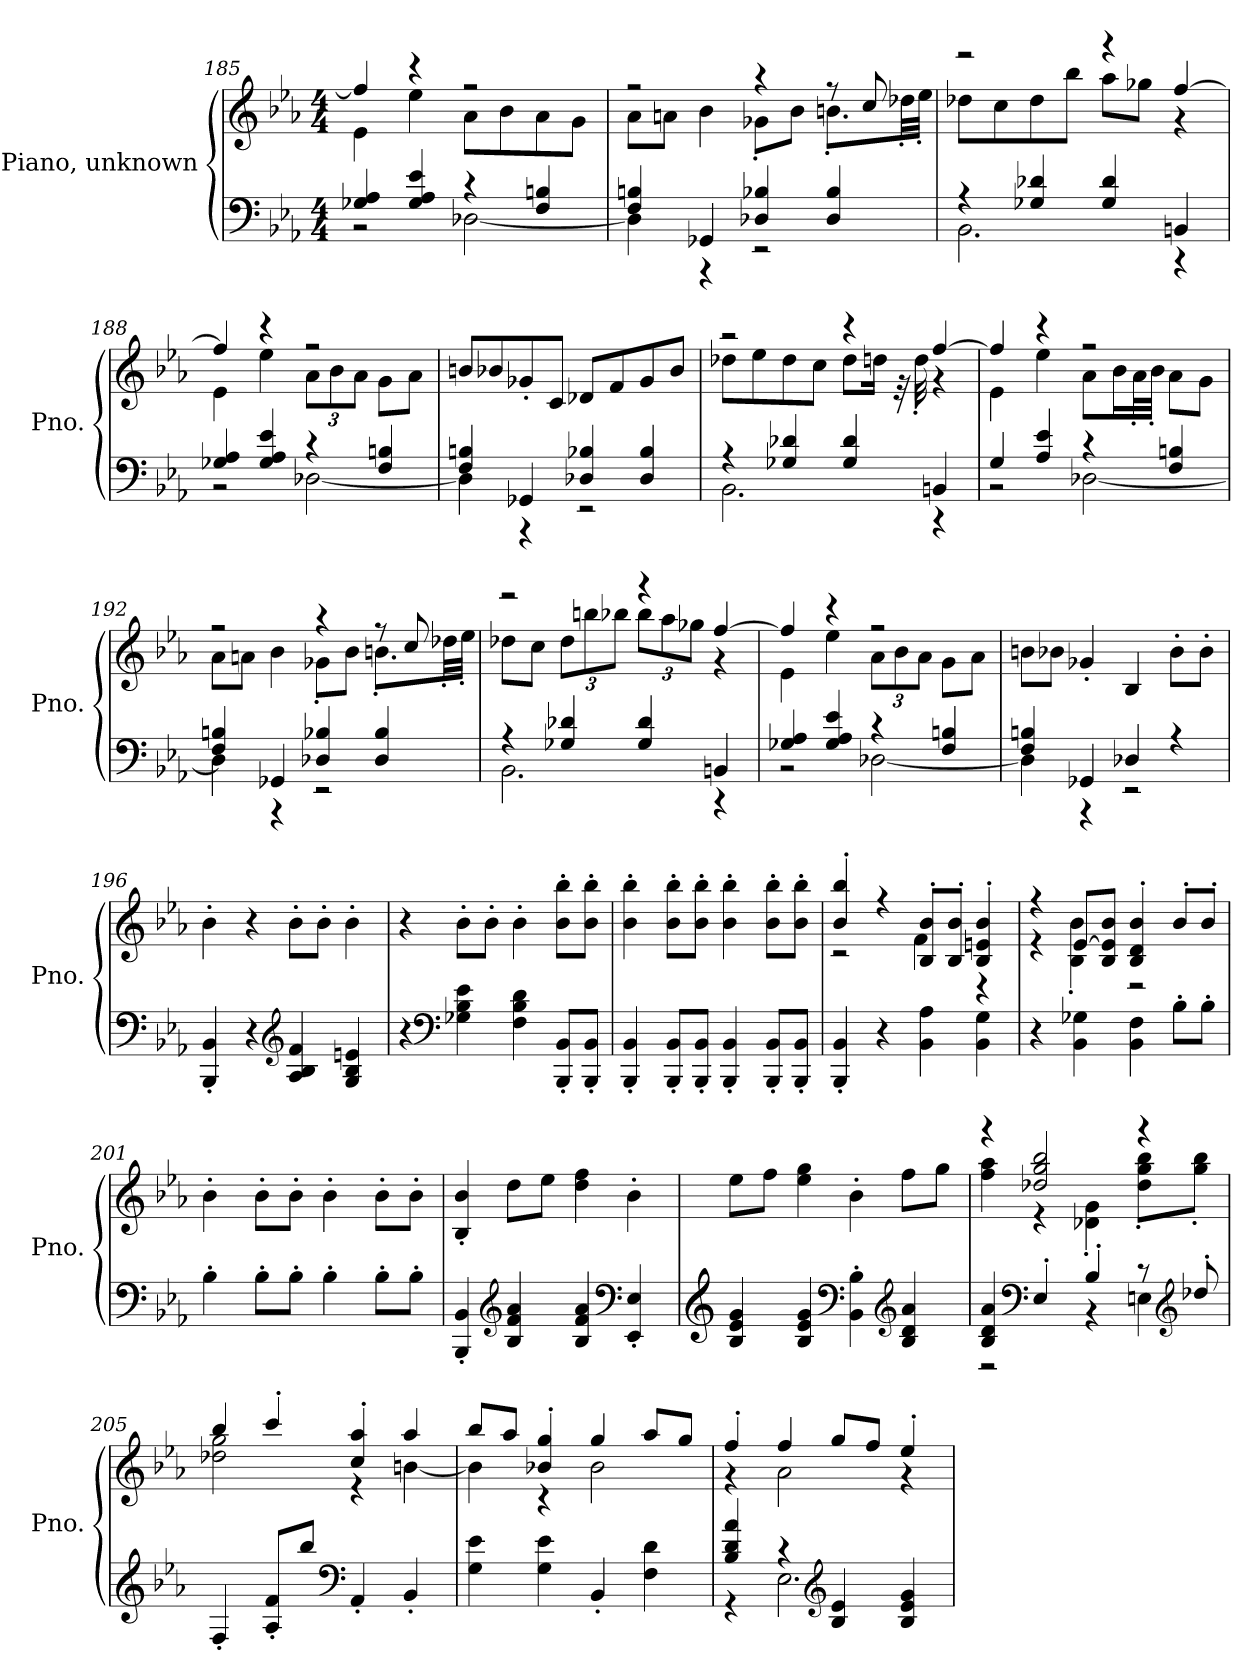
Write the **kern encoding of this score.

**kern	**kern
*part1	*part1
*staff2	*staff1
*I"Piano, unknown	*
*I'Pno.	*
*clefF4	*clefG2
*k[b-e-a-]	*k[b-e-a-]
*M4/4	*M4/4
=185	=185
*^	*^
4G-X/ 4A-/	2r	4ff/]	4e-\
4G-/ 4A-/ 4e-/	.	4r	4ee-\
4r	[2D-X\	2r	8a-\L
.	.	.	8b-\
4F/ 4Bn/	.	.	8a-\
.	.	.	8g\J
!!LO:LB:g=z	!!
=186	=186	=186	=186
4F/ 4Bn/	4D-\]	2r	8a-\L
.	.	.	8an\J
4GG-X/	4r	.	4b-\
4D-X/ 4B-X/	2r	4r	8g-X'\L
.	.	.	8b-\J
4D-/ 4B-/	.	8r	8.bn'\L
.	.	8cc/	.
.	.	.	32dd-X'\LL
.	.	.	32ee-'\JJJ
=187	=187	=187	=187
4r	2.BB-\	2r	8dd-X\L
.	.	.	8cc\
4G-X/ 4d-X/	.	.	8dd-\
.	.	.	8bb-\J
4G-/ 4d-/	.	4r	8aa-\L
.	.	.	8gg-X\J
4BBn/	4r	[4ff/	4r
=188	=188	=188	=188
4G-X/ 4A-/	2r	4ff/]	4e-\
4G-/ 4A-/ 4e-/	.	4r	4ee-\
*	*	*	*Xbrackettup
4r	[2D-X\	2r	12a-\L
.	.	.	12b-\
.	.	.	12a-\J
4F/ 4Bn/	.	.	8g\L
.	.	.	8a-\J
*	*	*v	*v
!!LO:LB:g=z
=189	=189	=189
4F/ 4Bn/	4D-\]	8bn/L
.	.	8b-X/
4GG-X/	4r	8g-X'/
.	.	8c/J
4D-X/ 4B-X/	2r	8d-X/L
.	.	8f/
4D-/ 4B-/	.	8g-/
.	.	8b-/J
=190	=190	=190
*	*	*^
4r	2.BB-\	2r	8dd-X\L
.	.	.	8ee-\
4G-X/ 4d-X/	.	.	8dd-\
.	.	.	8cc\J
4G-/ 4d-/	.	4r	8dd-\L
.	.	.	16ddn\Jk
.	.	.	32r
.	.	.	32dd'\
4BBn/	4r	[4ff/	4r
=191	=191	=191	=191
4G/	2r	4ff/]	4e-\
4A-/ 4e-/	.	4r	4ee-\
4r	[2D-X\	2r	8a-\L
.	.	.	16b-\L
.	.	.	32a-'\L
.	.	.	32b-'\JJJ
4F/ 4Bn/	.	.	8a-\L
.	.	.	8g\J
!!LO:PB:g=z	!!
=192	=192	=192	=192
4F/ 4Bn/	4D-\]	2r	8a-\L
.	.	.	8an\J
4GG-X/	4r	.	4b-\
4D-X/ 4B-X/	2r	4r	8g-X'\L
.	.	.	8b-\J
4D-/ 4B-/	.	8r	8.bn'\L
.	.	8cc/	.
.	.	.	32dd-X'\LL
.	.	.	32ee-'\JJJ
=193	=193	=193	=193
4r	2.BB-\	2r	8dd-X\L
.	.	.	8cc\J
4G-X/ 4d-X/	.	.	12dd-\L
.	.	.	12bbn\
.	.	.	12bb-X\J
4G-/ 4d-/	.	4r	12bb-\L
.	.	.	12aa-\
.	.	.	12gg-X\J
4BBn/	4r	[4ff/	4r
=194	=194	=194	=194
4G-X/ 4A-/	2r	4ff/]	4e-\
4G-/ 4A-/ 4e-/	.	4r	4ee-\
4r	[2D-X\	2r	12a-\L
.	.	.	12b-\
.	.	.	12a-\J
4F/ 4Bn/	.	.	8g\L
.	.	.	8a-\J
*	*	*v	*v
!!LO:LB:g=z
=195	=195	=195
4F/ 4Bn/	4D-\]	8bn\L
.	.	8b-X\J
4GG-X/	4r	4g-X'/
4D-X/	2r	4B-/
4r	.	8b-'\L
.	.	8b-'\J
*v	*v	*
=196	=196
4BBB-/' 4BB-/'	4b-'\
4r	4r
*clefG2	*
4A-/ 4B-/ 4f/	8b-'\L
.	8b-'\J
4G/ 4B-/ 4en/	4b-'\
=197	=197
4r	4r
*clefF4	*
4G-X\ 4B-\ 4e-\	8b-'\L
.	8b-'\J
4F\ 4B-\ 4d\	4b-'\
8BBB-/' 8BB-/'L	8b-\' 8bb-\'L
8BBB-/' 8BB-/'J	8b-\' 8bb-\'J
=198	=198
4BBB-/' 4BB-/'	4b-\' 4bb-\'
8BBB-/' 8BB-/'L	8b-\' 8bb-\'L
8BBB-/' 8BB-/'J	8b-\' 8bb-\'J
4BBB-/' 4BB-/'	4b-\' 4bb-\'
8BBB-/' 8BB-/'L	8b-\' 8bb-\'L
8BBB-/' 8BB-/'J	8b-\' 8bb-\'J
=199	=199
*	*^
4BBB-/' 4BB-/'	4b-/' 4bb-/'	2r
4r	4r	.
4BB-\ 4A-\	8B-/' 8b-/'L	4f\
.	8B-/' 8b-/'J	.
4BB-\ 4G\	4B-/' 4en/' 4b-/'	4r
!!LO:LB:g=z	!!
=200	=200	=200
4r	4r	4r
4BB-\ 4G-X\	[8e-/L	4B-\' 4b-\'
.	8B-/ 8e-/] 8b-/J	.
4BB-\ 4F\	4B-/' 4d/' 4b-/'	2r
8B-'\L	8b-'/L	.
8B-'\J	8b-'/J	.
*	*v	*v
=201	=201
4B-'\	4b-'\
8B-'\L	8b-'\L
8B-'\J	8b-'\J
4B-'\	4b-'\
8B-'\L	8b-'\L
8B-'\J	8b-'\J
=202	=202
4BBB-/' 4BB-/'	4B-/' 4b-/'
*clefG2	*
4B-/ 4f/ 4a-/	8dd\L
.	8ee-\J
4B-/ 4f/ 4a-/	4dd\ 4ff\
*clefF4	*
4EE-/' 4E-/'	4b-'\
=203	=203
*clefG2	*
4B-/ 4e-/ 4g/	8ee-\L
.	8ff\J
4B-/ 4e-/ 4g/	4ee-\ 4gg\
*clefF4	*
4BB-\' 4B-\'	4b-'\
*clefG2	*
4B-/ 4d/ 4a-/	8ff\L
.	8gg\J
!!LO:LB:g=z
=204	=204
*^	*^
4B-/ 4d/ 4a-/	2r	4r	4ff\ 4aa-\
*clefF4	*	*	*
4E-'/	.	2dd-X/ 2gg/ 2bb-/	4r
4B-'/	4r	.	4d-X\' 4g\'
8r	4En\	4r	8dd-\' 8gg\' 8bb-\'L
*clefG2	*	*	*
8dd-X'/	.	.	8gg\' 8bb-\'J
*v	*v	*	*
=205	=205	=205
4F'/	4bb-/	2dd-X\ 2gg\
8A-/' 8f/'L	4ccc'/	.
8bb-/J	.	.
*clefF4	*	*
4AA-'/	4cc/' 4aa-/'	4r
4BB-'/	4aa-/	[4bn\
=206	=206	=206
4G\ 4e-\	8bb-/L	4b\]
.	8aa-/J	.
4G\ 4e-\	4b-X/' 4gg/'	4r
4BB-'/	4gg/	2b-\
4F\ 4d\	8aa-/L	.
.	8gg/J	.
=207	=207	=207
*^	*	*
4B-/ 4d/ 4a-/	4r	4ff'/	4r
4r	2.E-\	4ff/	2a-\
*clefG2	*	*	*
4B-/ 4e-/	.	8gg/L	.
.	.	8ff/J	.
4B-/ 4e-/ 4g/	.	4ee-'/	4r
*v	*v	*	*
*	*v	*v
=	=
*-	*-
